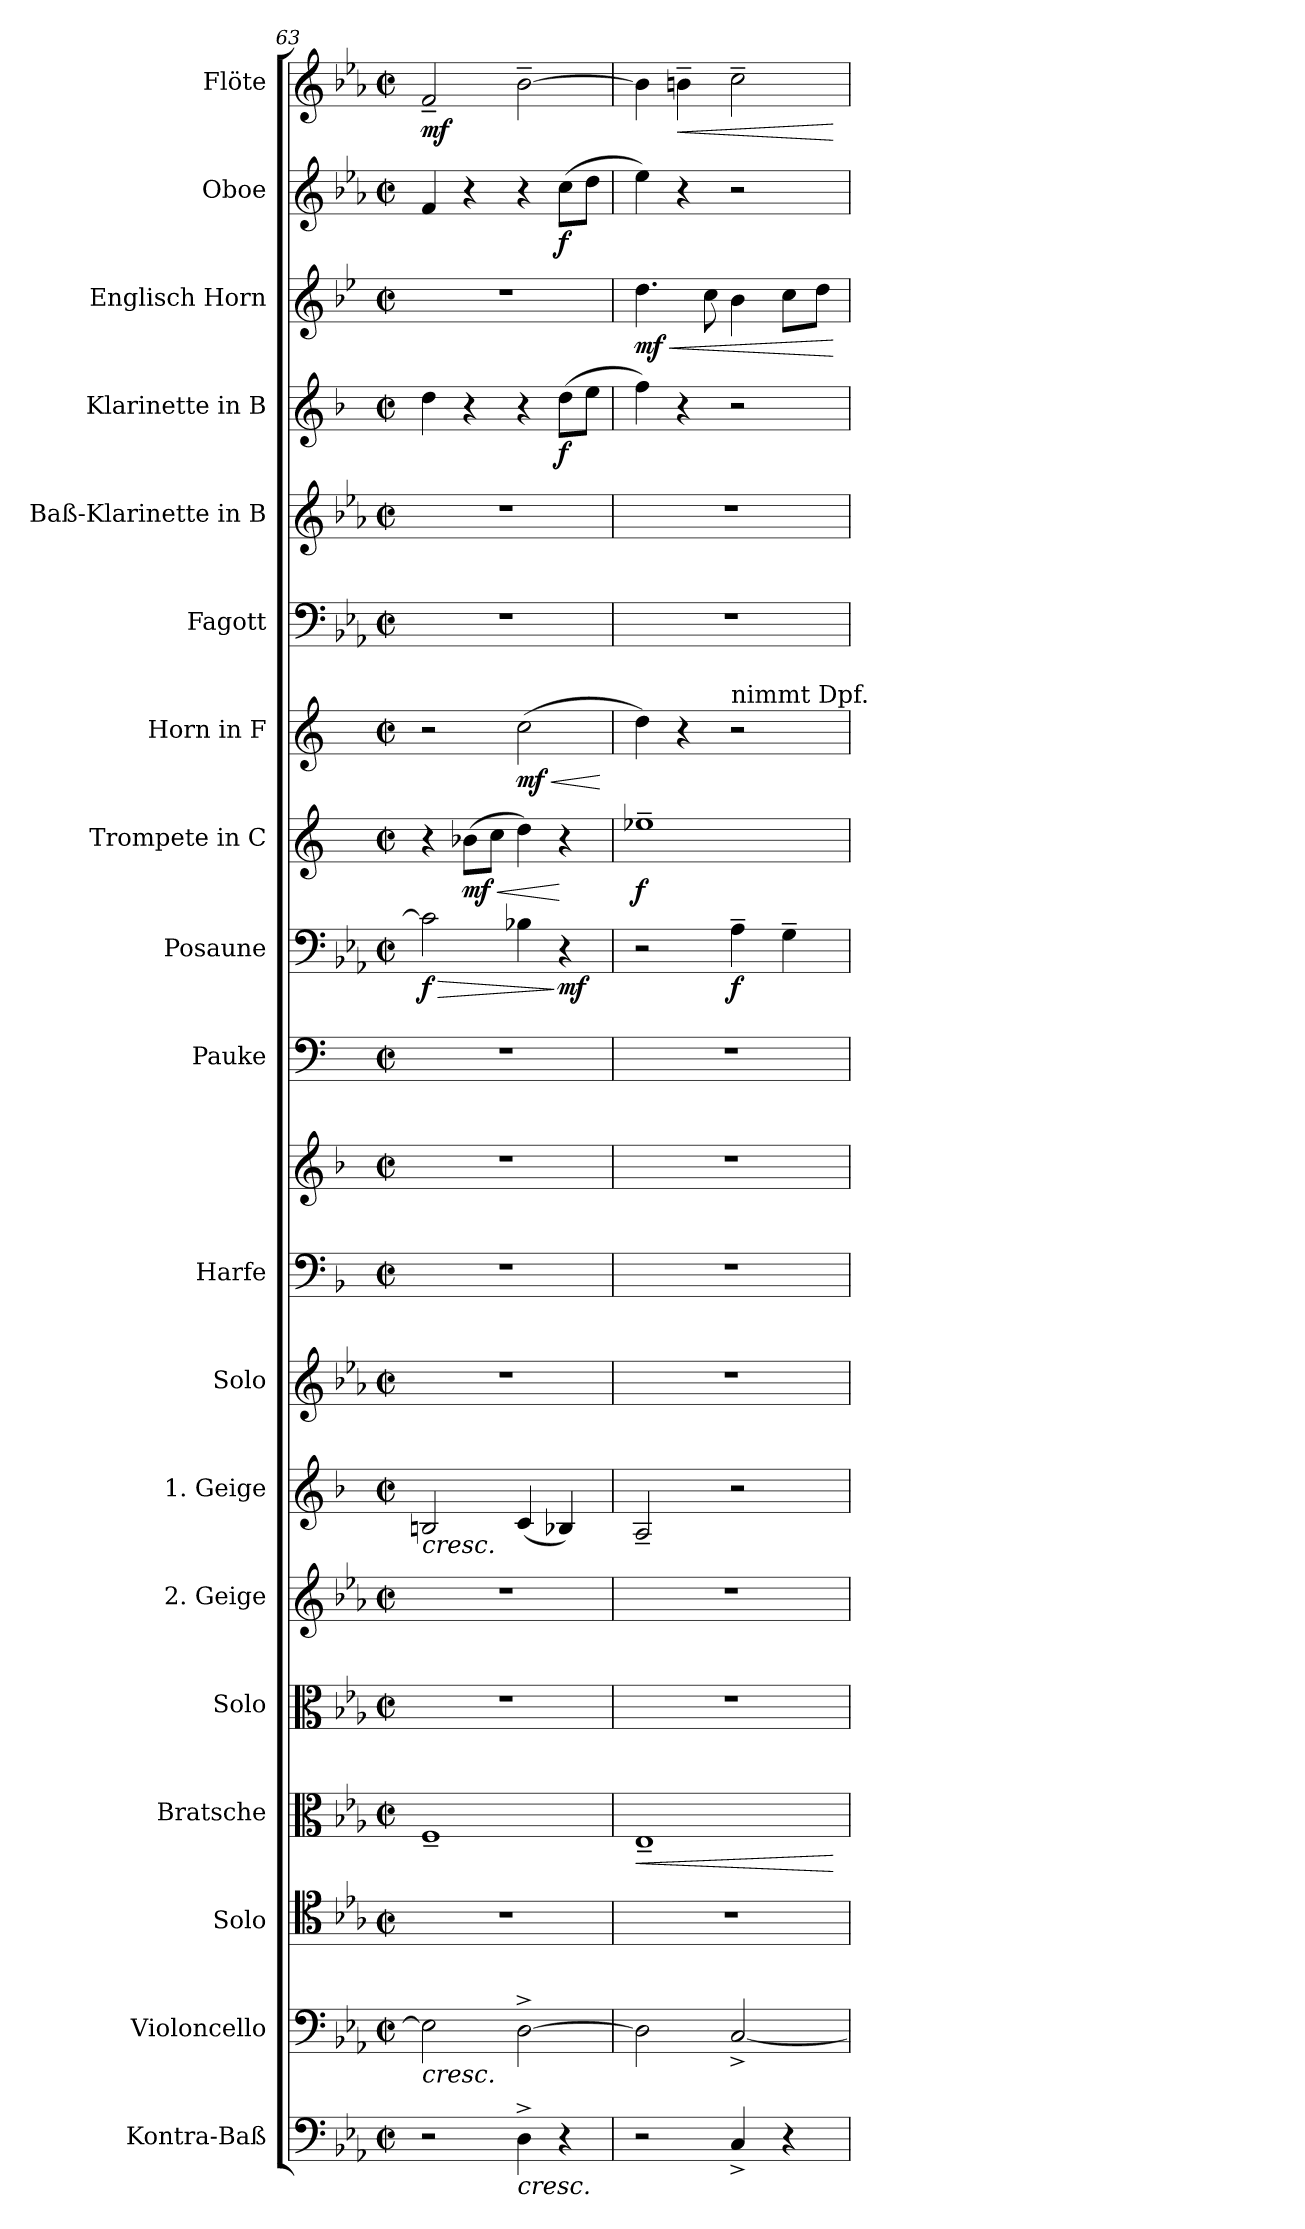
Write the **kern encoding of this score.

**kern	**kern	**kern	**kern	**dynam	**kern	**kern	**kern	**kern	**kern	**kern	**kern	**kern	**dynam	**kern	**dynam	**kern	**dynam	**kern	**kern	**kern	**dynam	**kern	**dynam	**kern	**dynam	**kern	**dynam
*part19	*part18	*part17	*part16	*part16	*part15	*part14	*part13	*part12	*part11	*part11	*part10	*part9	*part9	*part8	*part8	*part7	*part7	*part6	*part5	*part4	*part4	*part3	*part3	*part2	*part2	*part1	*part1
*staff20	*staff19	*staff18	*staff17	*staff17	*staff16	*staff15	*staff14	*staff13	*staff12	*staff11	*staff10	*staff9	*staff9	*staff8	*staff8	*staff7	*staff7	*staff6	*staff5	*staff4	*staff4	*staff3	*staff3	*staff2	*staff2	*staff1	*staff1
*I"Kontra-Baß	*I"Violoncello	*I"Solo	*I"Bratsche	*	*I"Solo	*I"2. Geige	*I"1. Geige	*I"Solo	*I"Harfe	*	*I"Pauke	*I"Posaune	*	*I"Trompete in C	*	*I"Horn in F	*	*I"Fagott	*I"Baß-Klarinette in B	*I"Klarinette in B	*	*I"Englisch Horn	*	*I"Oboe	*	*I"Flöte	*
*	*I'Vlc.	*I'Solo	*I'Br.	*	*I'Solo	*I'2. Gg	*I'1. Gg.	*I'Solo	*I'Hrf.	*	*I'Pk.	*I'Pos.	*	*I'Trp.	*	*I'Hr. F	*	*I'Fg.	*	*I'Kl. B	*	*I'E. H.	*	*I'Ob.	*	*I'Fl.	*
*clefF4	*clefF4	*clefC4	*clefC3	*	*clefC3	*clefG2	*clefG2	*clefG2	*clefF4	*clefG2	*clefF4	*clefF4	*	*clefG2	*	*clefG2	*	*clefF4	*clefG2	*clefG2	*	*clefG2	*	*clefG2	*	*clefG2	*
*ITrd7c12	*	*	*	*	*	*	*ITrd1c2	*	*ITrd1c2	*ITrd1c2	*	*	*	*	*	*ITrd4c7	*	*	*ITrd8c14	*ITrd1c2	*	*ITrd4c7	*	*	*	*	*
*k[b-e-a-]	*k[b-e-a-]	*k[b-e-a-]	*k[b-e-a-]	*	*k[b-e-a-]	*k[b-e-a-]	*k[b-e-a-]	*k[b-e-a-]	*k[b-e-a-]	*k[b-e-a-]	*k[]	*k[b-e-a-]	*	*k[]	*	*k[b-]	*	*k[b-e-a-]	*k[b-e-a-]	*k[b-e-a-]	*	*k[b-e-a-]	*	*k[b-e-a-]	*	*k[b-e-a-]	*
*M2/2	*M2/2	*M2/2	*M2/2	*	*M2/2	*M2/2	*M2/2	*M2/2	*M2/2	*M2/2	*M2/2	*M2/2	*	*M2/2	*	*M2/2	*	*M2/2	*M2/2	*M2/2	*	*M2/2	*	*M2/2	*	*M2/2	*
*met(c|)	*met(c|)	*met(c|)	*met(c|)	*	*met(c|)	*met(c|)	*met(c|)	*met(c|)	*met(c|)	*met(c|)	*met(c|)	*met(c|)	*	*met(c|)	*	*met(c|)	*	*met(c|)	*met(c|)	*met(c|)	*	*met(c|)	*	*met(c|)	*	*met(c|)	*
=63	=63	=63	=63	=63	=63	=63	=63	=63	=63	=63	=63	=63	=63	=63	=63	=63	=63	=63	=63	=63	=63	=63	=63	=63	=63	=63	=63
!	!	!	!	!	!	!	!LO:TX:b:i:t=cresc.	!	!	!	!	!	!	!	!	!	!	!	!	!	!	!	!	!	!	!	!
!	!LO:TX:b:i:t=cresc.	!	!	!	!	!	!	!	!	!	!	!	!	!	!	!	!	!	!	!	!	!	!	!	!	!	!
!	!	!	!	!	!	!	!	!	!	!	!	!	!LO:HP:b	!	!	!	!	!	!	!	!	!	!	!	!	!	!
!	!	!	!	!	!	!	!	!	!	!	!	!	!LO:DY:n=1:b	!	!	!	!	!	!	!	!	!	!	!	!	!	!LO:DY:b
2r	2E-\]	1r	1F~	.	1r	1r	2An/	1r	1r	1r	1r	2c\]	> f	4r	.	2r	.	1r	1r	4cc\	.	1r	.	4f/	.	2f~/	mf
!	!	!	!	!	!	!	!	!	!	!	!	!	!	!	!LO:HP:b	!	!	!	!	!	!	!	!	!	!	!	!
!	!	!	!	!	!	!	!	!	!	!	!	!	!	!	!LO:DY:n=1:b	!	!	!	!	!	!	!	!	!	!	!	!
.	.	.	.	.	.	.	.	.	.	.	.	.	.	(>8b-X\L	< mf	.	.	.	.	4r	.	.	.	4r	.	.	.
.	.	.	.	.	.	.	.	.	.	.	.	.	.	8cc\J	.	.	.	.	.	.	.	.	.	.	.	.	.
!LO:TX:b:i:t=cresc.	!	!	!	!	!	!	!	!	!	!	!	!	!	!	!	!	!	!	!	!	!	!	!	!	!	!	!
!	!	!	!	!	!	!	!	!	!	!	!	!	!	!	!	!	!LO:HP:b	!	!	!	!	!	!	!	!	!	!
!	!	!	!	!	!	!	!	!	!	!	!	!	!	!	!	!	!LO:DY:n=1:b	!	!	!	!	!	!	!	!	!	!
4DD^\	[2D^\	.	.	.	.	.	(<4B-/	.	.	.	.	4B-X\	.	4dd\)	.	(>2f\	< mf	.	.	4r	.	.	.	4r	.	[2b-~\	.
!	!	!	!	!	!	!	!	!	!	!	!	!	!LO:DY:n=2:b	!	!	!	!	!	!	!	!LO:DY:b	!	!	!	!LO:DY:b	!	!
4r	.	.	.	.	.	.	4A-X/)	.	.	.	.	4r	] mf	4r	[	.	.	.	.	(>8cc\L	f	.	.	(>8cc\L	f	.	.
.	.	.	.	.	.	.	.	.	.	.	.	.	.	.	.	.	.	.	.	8dd\J	.	.	.	8dd\J	.	.	.
.	.	.	.	.	.	.	.	.	.	.	.	.	.	.	.	.	[	.	.	.	.	.	.	.	.	.	.
=64	=64	=64	=64	=64	=64	=64	=64	=64	=64	=64	=64	=64	=64	=64	=64	=64	=64	=64	=64	=64	=64	=64	=64	=64	=64	=64	=64
!	!	!	!	!LO:HP:b	!	!	!	!	!	!	!	!	!	!	!LO:DY:b	!	!LO:DY:b	!	!	!	!	!	!LO:HP:b	!	!	!	!
!	!	!	!	!	!	!	!	!	!	!	!	!	!	!	!	!	!LO:DY:n=1:b	!	!	!	!	!	!LO:DY:n=1:b	!	!	!	!
2r	2D\]	1r	1E-~	<	1r	1r	2G~/	1r	1r	1r	1r	2r	.	1ee-X~	f	4g\)	other-dynamics f	1r	1r	4ee-\)	.	4.g\	< mf	4ee-\)	.	4b-\]	.
!	!	!	!	!	!	!	!	!	!	!	!	!	!	!	!	!	!	!	!	!	!	!	!	!	!	!	!LO:HP:b
.	.	.	.	.	.	.	.	.	.	.	.	.	.	.	.	4r	.	.	.	4r	.	.	.	4r	.	4bn~\	<
.	.	.	.	.	.	.	.	.	.	.	.	.	.	.	.	.	.	.	.	.	.	8f\	.	.	.	.	.
!	!	!	!	!	!	!	!	!	!	!	!	!	!	!	!	!LO:TX:a:t=nimmt Dpf.	!	!	!	!	!	!	!	!	!	!	!
!	!	!	!	!	!	!	!	!	!	!	!	!	!LO:DY:b	!	!	!	!	!	!	!	!	!	!	!	!	!	!
4CC^/	[2C^/	.	.	.	.	.	2r	.	.	.	.	4A-~\	f	.	.	2r	.	.	.	2r	.	4e-\	.	2r	.	2cc~\	.
4r	.	.	.	.	.	.	.	.	.	.	.	4G~\	.	.	.	.	.	.	.	.	.	8f\L	.	.	.	.	.
.	.	.	.	.	.	.	.	.	.	.	.	.	.	.	.	.	.	.	.	.	.	8g\J	.	.	.	.	.
.	.	.	.	[	.	.	.	.	.	.	.	.	.	.	.	.	.	.	.	.	.	.	[	.	.	.	[
=	=	=	=	=	=	=	=	=	=	=	=	=	=	=	=	=	=	=	=	=	=	=	=	=	=	=	=
*-	*-	*-	*-	*-	*-	*-	*-	*-	*-	*-	*-	*-	*-	*-	*-	*-	*-	*-	*-	*-	*-	*-	*-	*-	*-	*-	*-
